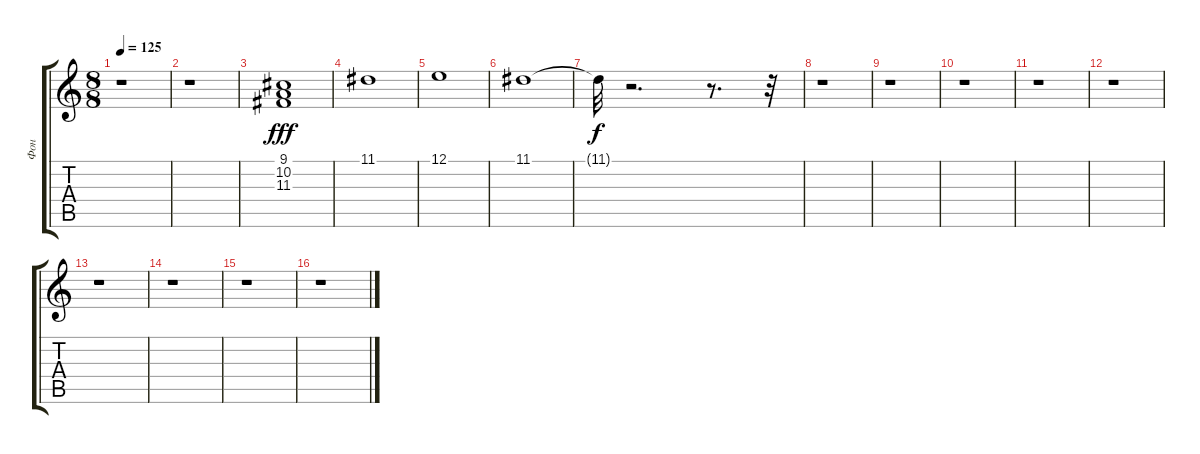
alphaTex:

\track ("Фон" "Фон") {instrument pad2warm}
\staff {score tabs}
\tuning (E4 B3 G3 D3 A2 E2) {hide}
\ts (8 8)
\tempo 125
\clef g2
\ks c
r.1{dy f} |
r.1 |
(9.1 10.2 11.3).1{dy fff} |
11.1.1 |
12.1.1 |
11.1.1 |
11.1{t}.32{dy f} r.2{d} r.8{d} r.32 |
r.1 |
r.1 |
r.1 |
r.1 |
r.1 |
r.1 |
r.1 |
r.1 |
r.1
